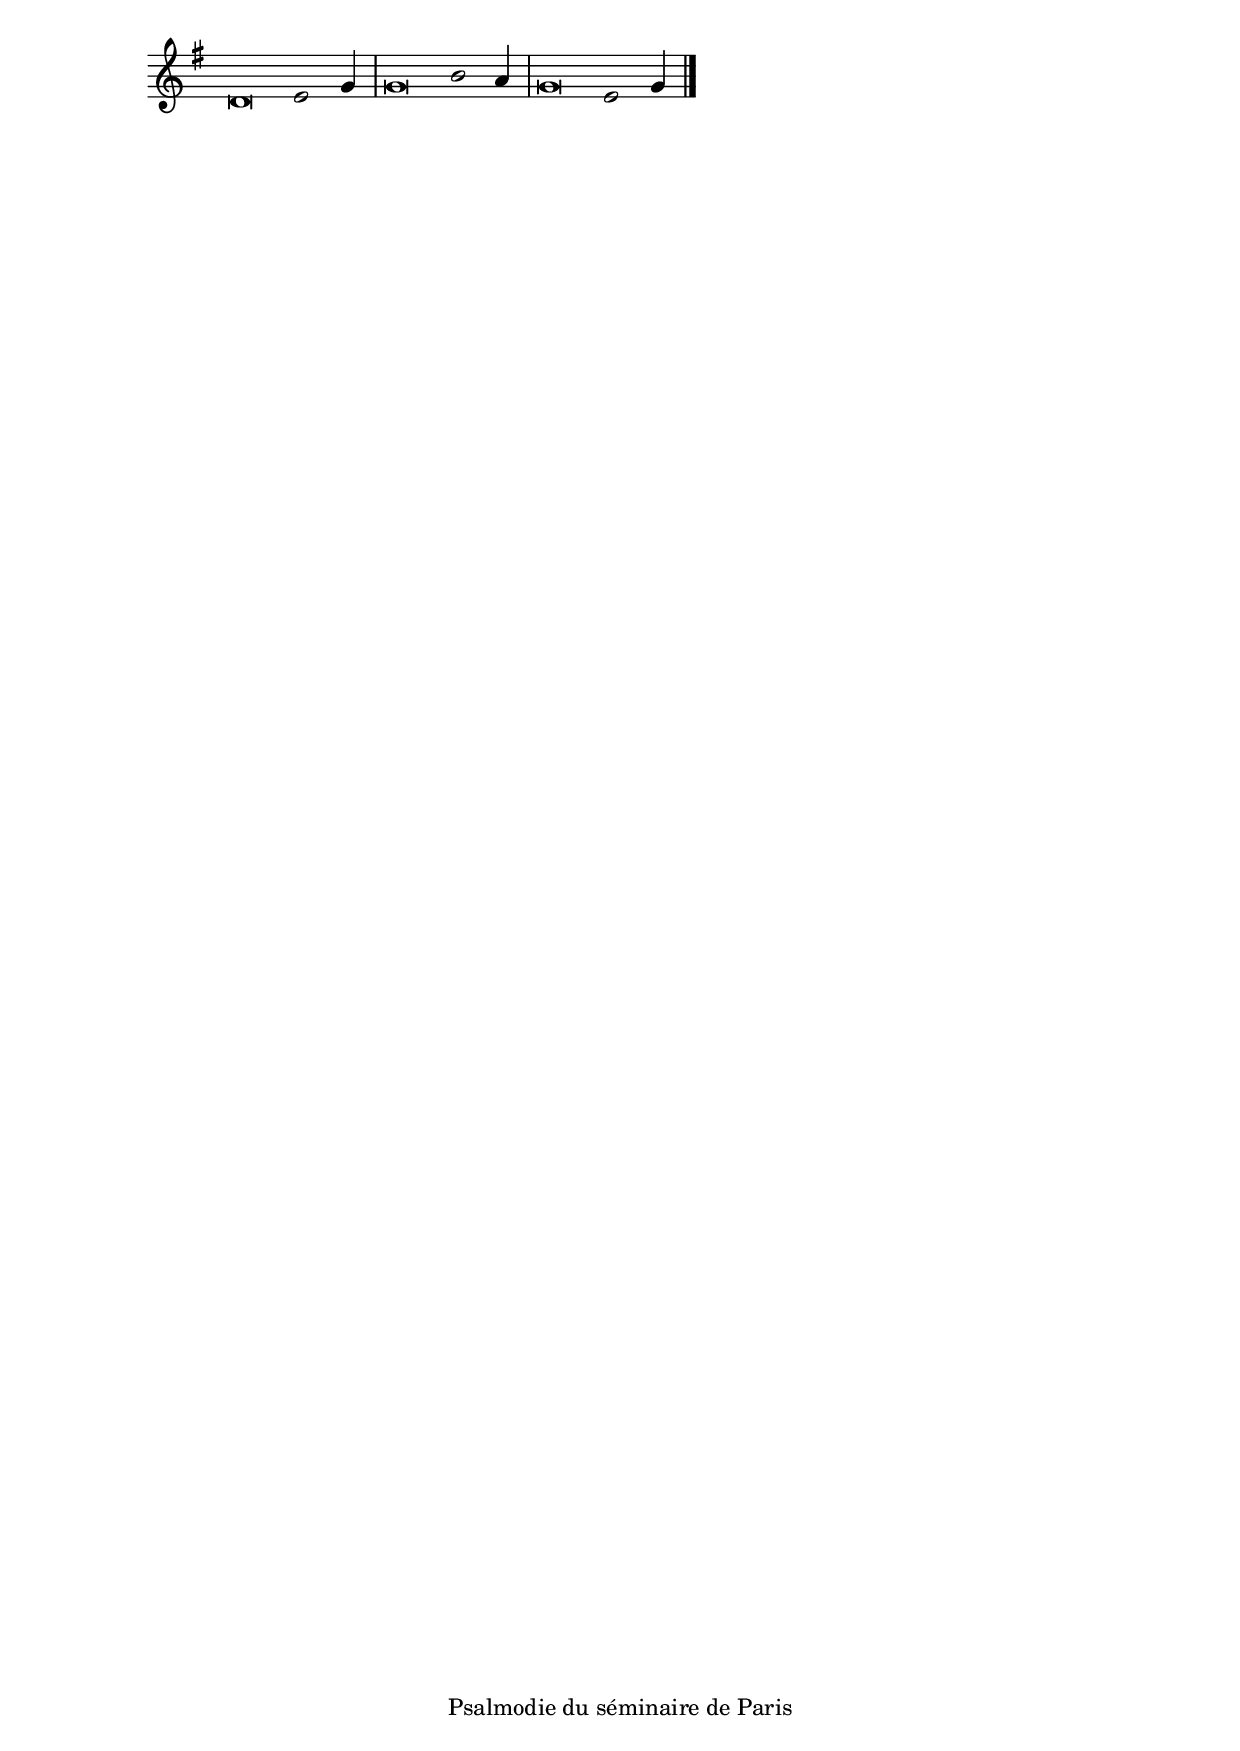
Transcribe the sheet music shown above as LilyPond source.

\version "2.20.0"
\language "italiano"

stemOff = \hide Staff.Stem
stemOn  = \undo \stemOff

\header {
  %title = "Cantique de l'Ancien Testament 7"
  %tagline = ##f
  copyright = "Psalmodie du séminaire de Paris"
}

\score {
  \new Staff \with { \remove "Time_signature_engraver" }
  \relative
  {
    \key sol \major
    \cadenzaOn
    \stemOff re'\breve mi2 \stemOn sol4
    \bar "|"
    \stemOff sol\breve si2 \stemOn la4
    \bar "|"
    \stemOff sol\breve mi2 \stemOn sol4
    \bar "|."
  }
}